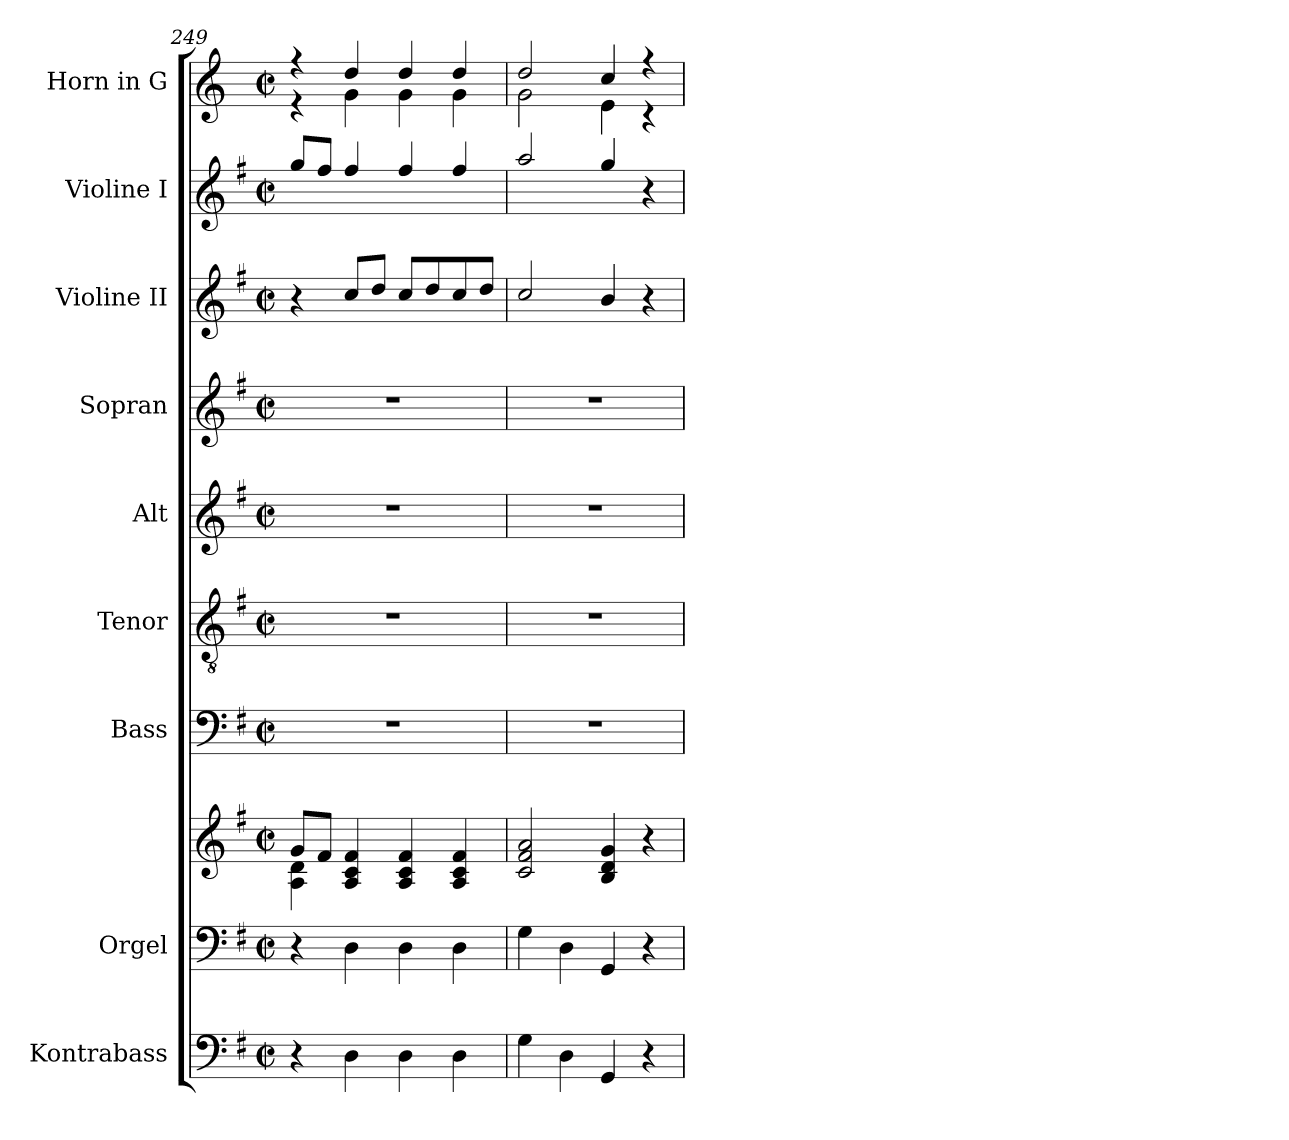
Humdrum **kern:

**kern	**kern	**kern	**kern	**kern	**kern	**kern	**kern	**kern	**kern
*part9	*part8	*part8	*part7	*part6	*part5	*part4	*part3	*part2	*part1
*staff10	*staff9	*staff8	*staff7	*staff6	*staff5	*staff4	*staff3	*staff2	*staff1
*I"Kontrabass	*I"Orgel	*	*I"Bass	*I"Tenor	*I"Alt	*I"Sopran	*I"Violine II	*I"Violine I	*I"Horn in G
*I'Kb.	*I'Org.	*	*I'B	*I'T	*I'A	*I'S	*I'Vl. II	*I'Vl. I	*I'Hrn.
*clefF4	*clefF4	*clefG2	*clefF4	*clefGv2	*clefG2	*clefG2	*clefG2	*clefG2	*clefG2
*ITrd7c12	*	*	*	*	*	*	*ITrd7c12	*ITrd7c12	*ITrd3c5
*k[f#]	*k[f#]	*k[f#]	*k[f#]	*k[f#]	*k[f#]	*k[f#]	*k[f#]	*k[f#]	*k[f#]
*G:	*G:	*G:	*G:	*G:	*G:	*G:	*G:	*G:	*G:
*M2/2	*M2/2	*M2/2	*M2/2	*M2/2	*M2/2	*M2/2	*M2/2	*M2/2	*M2/2
*met(c|)	*met(c|)	*met(c|)	*met(c|)	*met(c|)	*met(c|)	*met(c|)	*met(c|)	*met(c|)	*met(c|)
=249	=249	=249	=249	=249	=249	=249	=249	=249	=249
*	*	*^	*	*	*	*	*	*	*^
4r	4r	8g/L	4A\ 4d\	1r	1r	1r	1r	4r	8g/L	4r	4r
.	.	8f#/J	.	.	.	.	.	.	8f#/J	.	.
4DD\	4D\	4A/ 4c/ 4f#/	2.ryy	.	.	.	.	8c/L	4f#/	4a/	4d\
.	.	.	.	.	.	.	.	8d/J	.	.	.
4DD\	4D\	4A/ 4c/ 4f#/	.	.	.	.	.	8c/L	4f#/	4a/	4d\
.	.	.	.	.	.	.	.	8d/	.	.	.
4DD\	4D\	4A/ 4c/ 4f#/	.	.	.	.	.	8c/	4f#/	4a/	4d\
.	.	.	.	.	.	.	.	8d/J	.	.	.
*	*	*v	*v	*	*	*	*	*	*	*	*
=250	=250	=250	=250	=250	=250	=250	=250	=250	=250	=250
4GG\	4G\	2c/ 2f#/ 2a/	1r	1r	1r	1r	2c/	2a/	2a/	2d\
4DD\	4D\	.	.	.	.	.	.	.	.	.
4GGG/	4GG/	4B/ 4d/ 4g/	.	.	.	.	4B/	4g/	4g/	4B\
4r	4r	4r	.	.	.	.	4r	4r	4r	4r
*	*	*	*	*	*	*	*	*	*v	*v
=	=	=	=	=	=	=	=	=	=
*-	*-	*-	*-	*-	*-	*-	*-	*-	*-
